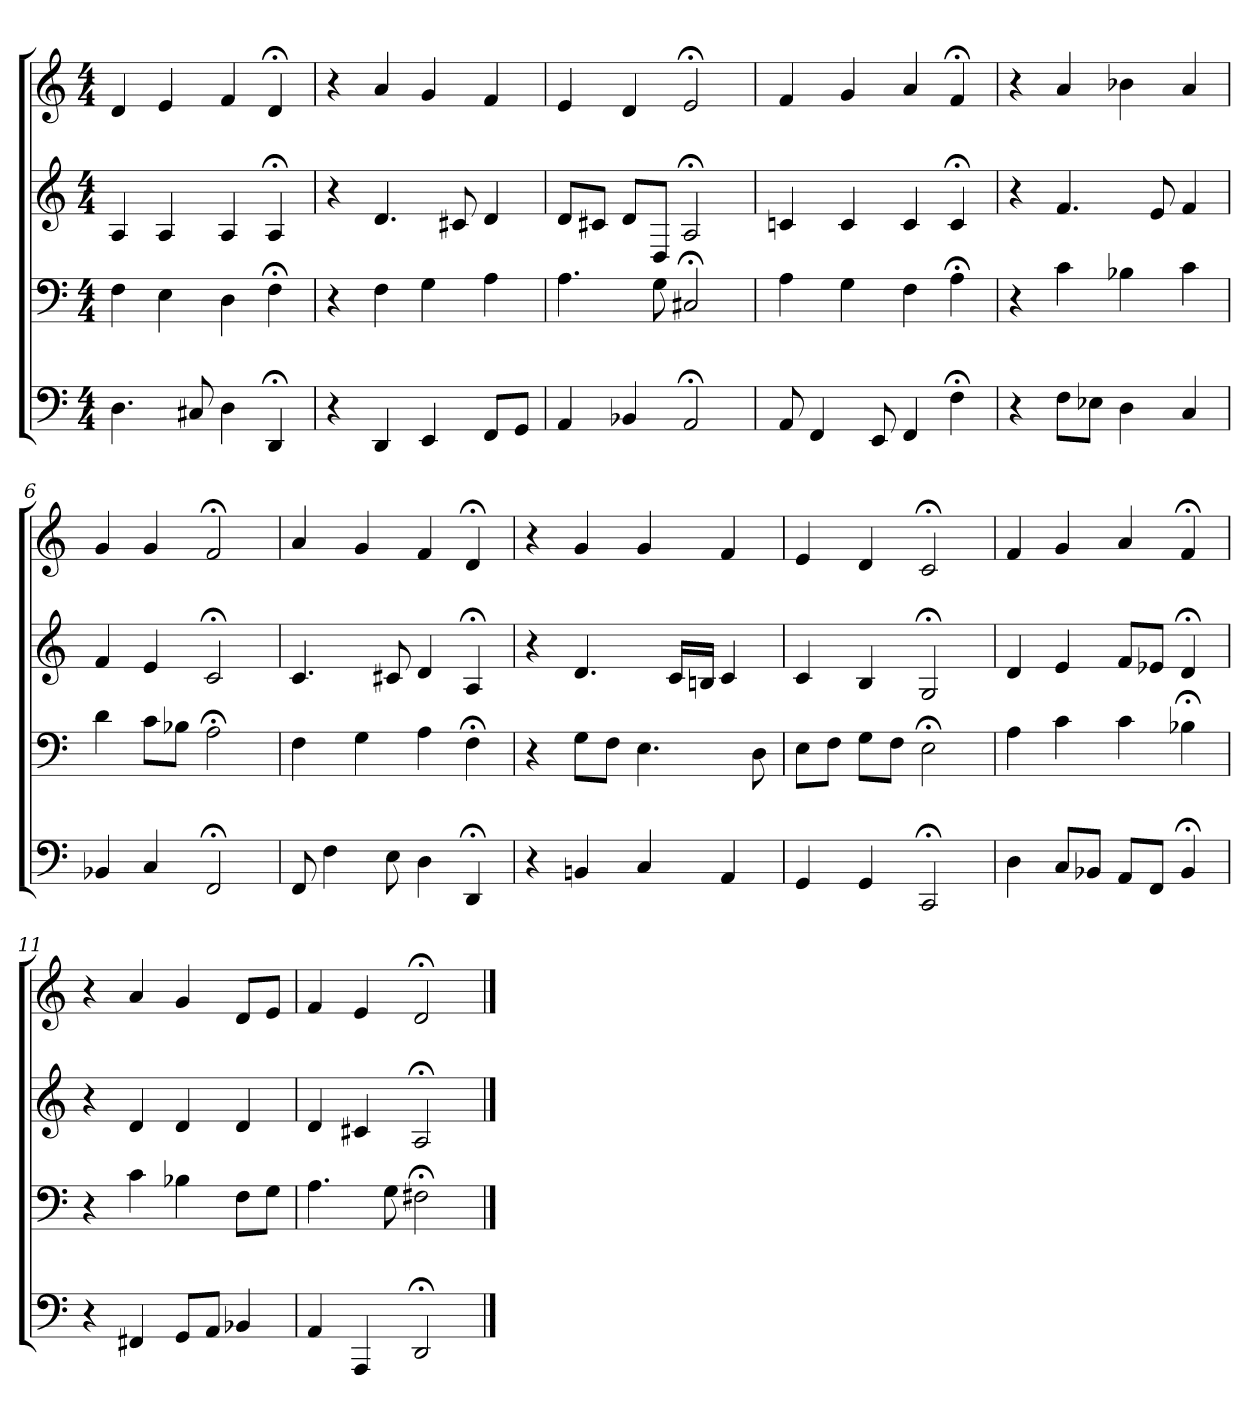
**kern	**kern	**kern	**kern
*part4	*part3	*part2	*part1
*staff4	*staff3	*staff2	*staff1
*clefF4	*clefF4	*clefG2	*clefG2
*k[]	*k[]	*k[]	*k[]
*C:	*C:	*C:	*a:
*M4/4	*M4/4	*M4/4	*M4/4
=1	=1	=1	=1
4.D	4F	4A	4d
.	4E	4A	4e
8C#X	.	.	.
4D	4D	4A	4f
4DD;<	4F;<	4A;<	4d;<
=2	=2	=2	=2
4r	4r	4r	4r
4DD	4F	4.d	4a
4EE	4G	.	4g
.	.	8c#X	.
8FF/L	4A	4d	4f
8GG/J	.	.	.
=3	=3	=3	=3
4AA	4.A	8d/L	4e
.	.	8c#X/J	.
4BB-X	.	8d/L	4d
.	8G	8D/J	.
2AA;<	2C#X;<	2A;<	2e;<
=4	=4	=4	=4
8AA	4A	4cn	4f
4FF	.	.	.
.	4G	4c	4g
8EE	.	.	.
4FF	4F	4c	4a
4F;<	4A;<	4c;<	4f;<
=5	=5	=5	=5
4r	4r	4r	4r
8F\L	4c	4.f	4a
8E-X\J	.	.	.
4D	4B-X	.	4b-X
.	.	8e	.
4C	4c	4f	4a
=6	=6	=6	=6
4BB-X	4d	4f	4g
4C	8c\L	4e	4g
.	8B-X\J	.	.
2FF;<	2A;<	2c;<	2f;<
=7	=7	=7	=7
8FF	4F	4.c	4a
4F	.	.	.
.	4G	.	4g
8E	.	8c#X	.
4D	4A	4d	4f
4DD;<	4F;<	4A;<	4d;<
=8	=8	=8	=8
4r	4r	4r	4r
4BBn	8G\L	4.d	4g
.	8F\J	.	.
4C	4.E	.	4g
.	.	16c/LL	.
.	.	16Bn/JJ	.
4AA	.	4c	4f
.	8D	.	.
=9	=9	=9	=9
4GG	8E\L	4c	4e
.	8F\J	.	.
4GG	8G\L	4B	4d
.	8F\J	.	.
2CC;<	2E;<	2G;<	2c;<
=10	=10	=10	=10
4D	4A	4d	4f
8C/L	4c	4e	4g
8BB-X/J	.	.	.
8AA/L	4c	8f/L	4a
8FF/J	.	8e-X/J	.
4BB-;<	4B-X;<	4d;<	4f;<
=11	=11	=11	=11
4r	4r	4r	4r
4FF#X	4c	4d	4a
8GG/L	4B-X	4d	4g
8AA/J	.	.	.
4BB-X	8F\L	4d	8d/L
.	8G\J	.	8e/J
=12	=12	=12	=12
4AA	4.A	4d	4f
4AAA	.	4c#X	4e
.	8G	.	.
2DD;<	2F#X;<	2A;<	2d;<
==	==	==	==
*-	*-	*-	*-
